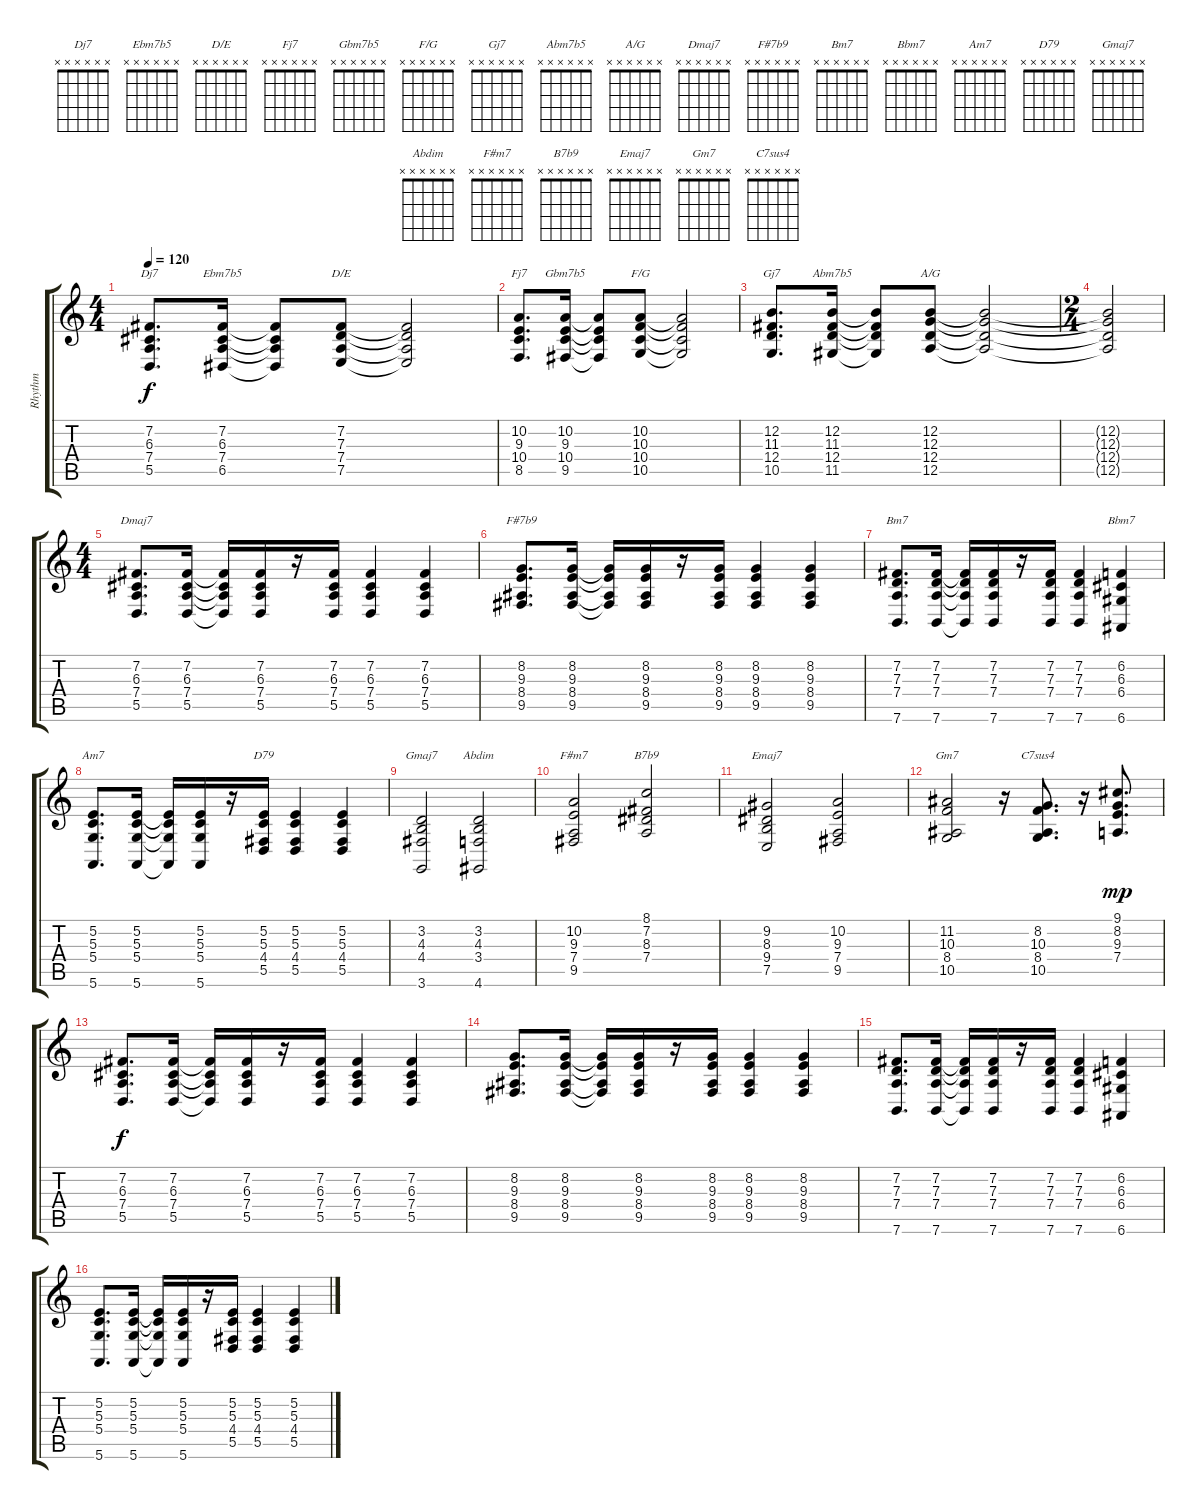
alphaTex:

\track ("Rhythm " "Rhythm ") {instrument electricpiano1}
\staff {score tabs}
\tuning (E4 B3 G3 D3 A2 E2) {hide}
\chord ("Dj7" x x x x x x)
\chord ("Ebm7b5" x x x x x x)
\chord ("D/E" x x x x x x)
\chord ("Fj7" x x x x x x)
\chord ("Gbm7b5" x x x x x x)
\chord ("F/G" x x x x x x)
\chord ("Gj7" x x x x x x)
\chord ("Abm7b5" x x x x x x)
\chord ("A/G" x x x x x x)
\chord ("Dmaj7" x x x x x x)
\chord ("F#7b9" x x x x x x)
\chord ("Bm7" x x x x x x)
\chord ("Bbm7" x x x x x x)
\chord ("Am7" x x x x x x)
\chord ("D79" x x x x x x)
\chord ("Gmaj7" x x x x x x)
\chord ("Abdim" x x x x x x)
\chord ("F#m7" x x x x x x)
\chord ("B7b9" x x x x x x)
\chord ("Emaj7" x x x x x x)
\chord ("Gm7" x x x x x x)
\chord ("C7sus4" x x x x x x)
\ts (4 4)
\tempo 120
\clef g2
\ks c
(7.2 6.3 7.4 5.5).8{d ch "Dj7" dy f} (7.2 6.3 7.4 6.5).16{ch "Ebm7b5"} (7.2{t} 6.3{t} 7.4{t} 6.5{t}).8 (7.2 7.3 7.4 7.5).8{ch "D/E"} (7.2{t} 7.3{t} 7.4{t} 7.5{t}).2 |
(10.2 9.3 10.4 8.5).8{d ch "Fj7"} (10.2 9.3 10.4 9.5).16{ch "Gbm7b5"} (10.2{t} 9.3{t} 10.4{t} 9.5{t}).8 (10.2 10.3 10.4 10.5).8{ch "F/G"} (10.2{t} 10.3{t} 10.4{t} 10.5{t}).2 |
(12.2 11.3 12.4 10.5).8{d ch "Gj7"} (12.2 11.3 12.4 11.5).16{ch "Abm7b5"} (12.2{t} 11.3{t} 12.4{t} 11.5{t}).8 (12.2 12.3 12.4 12.5).8{ch "A/G"} (12.2{t} 12.3{t} 12.4{t} 12.5{t}).2 |
\ts (2 4)
(12.2{t} 12.3{t} 12.4{t} 12.5{t}).2 |
\ts (4 4)
(7.2 6.3 7.4 5.5).8{d ch "Dmaj7"} (7.2 6.3 7.4 5.5).16 (7.2{t} 6.3{t} 7.4{t} 5.5{t}).16 (7.2 6.3 7.4 5.5).16 r.16 (7.2 6.3 7.4 5.5).16 (7.2 6.3 7.4 5.5).4 (7.2 6.3 7.4 5.5).4 |
(8.2 9.3 8.4 9.5).8{d ch "F#7b9"} (8.2 9.3 8.4 9.5).16 (8.2{t} 9.3{t} 8.4{t} 9.5{t}).16 (8.2 9.3 8.4 9.5).16 r.16 (8.2 9.3 8.4 9.5).16 (8.2 9.3 8.4 9.5).4 (8.2 9.3 8.4 9.5).4 |
(7.2 7.3 7.4 7.6).8{d ch "Bm7"} (7.2 7.3 7.4 7.6).16 (7.2{t} 7.3{t} 7.4{t} 7.6{t}).16 (7.2 7.3 7.4 7.6).16 r.16 (7.2 7.3 7.4 7.6).16 (7.2 7.3 7.4 7.6).4 (6.2 6.3 6.4 6.6).4{ch "Bbm7"} |
(5.2 5.3 5.4 5.6).8{d ch "Am7"} (5.2 5.3 5.4 5.6).16 (5.2{t} 5.3{t} 5.4{t} 5.6{t}).16 (5.2 5.3 5.4 5.6).16 r.16 (5.2 5.3 4.4 5.5).16{ch "D79"} (5.2 5.3 4.4 5.5).4 (5.2 5.3 4.4 5.5).4 |
(3.2 4.3 4.4 3.6).2{ch "Gmaj7"} (3.2 4.3 3.4 4.6).2{ch "Abdim"} |
(10.2 9.3 7.4 9.5).2{ch "F#m7"} (8.1 7.2 8.3 7.4).2{ch "B7b9"} |
(9.2 8.3 9.4 7.5).2{ch "Emaj7"} (10.2 9.3 7.4 9.5).2 |
(11.2 10.3 8.4 10.5).2{ch "Gm7"} r.16 (8.2 10.3 8.4 10.5).8{d ch "C7sus4"} r.16 (9.1 8.2 9.3 7.4).8{d dy mp} |
(7.2 6.3 7.4 5.5).8{d dy f} (7.2 6.3 7.4 5.5).16 (7.2{t} 6.3{t} 7.4{t} 5.5{t}).16 (7.2 6.3 7.4 5.5).16 r.16 (7.2 6.3 7.4 5.5).16 (7.2 6.3 7.4 5.5).4 (7.2 6.3 7.4 5.5).4 |
(8.2 9.3 8.4 9.5).8{d} (8.2 9.3 8.4 9.5).16 (8.2{t} 9.3{t} 8.4{t} 9.5{t}).16 (8.2 9.3 8.4 9.5).16 r.16 (8.2 9.3 8.4 9.5).16 (8.2 9.3 8.4 9.5).4 (8.2 9.3 8.4 9.5).4 |
(7.2 7.3 7.4 7.6).8{d} (7.2 7.3 7.4 7.6).16 (7.2{t} 7.3{t} 7.4{t} 7.6{t}).16 (7.2 7.3 7.4 7.6).16 r.16 (7.2 7.3 7.4 7.6).16 (7.2 7.3 7.4 7.6).4 (6.2 6.3 6.4 6.6).4 |
(5.2 5.3 5.4 5.6).8{d} (5.2 5.3 5.4 5.6).16 (5.2{t} 5.3{t} 5.4{t} 5.6{t}).16 (5.2 5.3 5.4 5.6).16 r.16 (5.2 5.3 4.4 5.5).16 (5.2 5.3 4.4 5.5).4 (5.2 5.3 4.4 5.5).4
